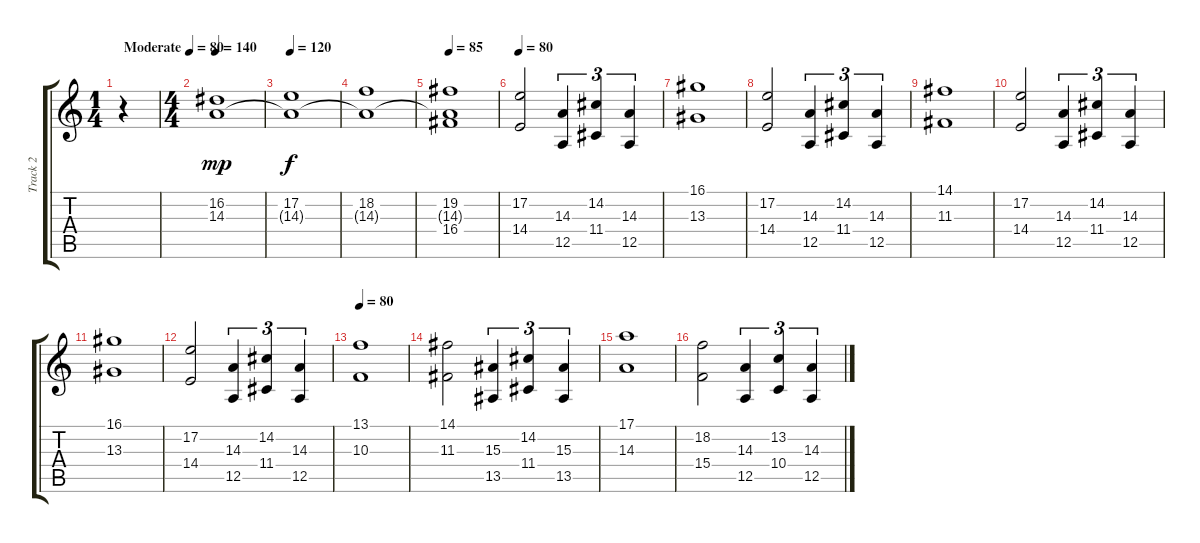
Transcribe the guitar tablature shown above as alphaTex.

\track ("Track 2" "Track 2") {instrument fx6goblins}
\staff {score tabs}
\tuning (E4 B3 G3 D3 A2 E2) {hide}
\ts (1 4)
\tempo (80 "Moderate")
\clef g2
\ks c
r.4{dy mp volume 0 instrument fx6goblins} |
\ts (4 4)
\tempo 140
(16.2 14.3).1{volume 13} |
\tempo 120
(17.2 14.3{t}).1{dy f} |
(18.2 14.3{t}).1 |
\tempo 85
(19.2 14.3{t} 16.4).1 |
\tempo 80
(17.2 14.4).2 (14.3 12.5).4{tu (3 2)} (14.2 11.4).4{tu (3 2)} (14.3 12.5).4{tu (3 2)} |
(16.1 13.3).1 |
(17.2 14.4).2 (14.3 12.5).4{tu (3 2)} (14.2 11.4).4{tu (3 2)} (14.3 12.5).4{tu (3 2)} |
(14.1 11.3).1 |
(17.2 14.4).2 (14.3 12.5).4{tu (3 2)} (14.2 11.4).4{tu (3 2)} (14.3 12.5).4{tu (3 2)} |
(16.1 13.3).1 |
(17.2 14.4).2 (14.3 12.5).4{tu (3 2)} (14.2 11.4).4{tu (3 2)} (14.3 12.5).4{tu (3 2)} |
\tempo 80
(13.1 10.3).1 |
(14.1 11.3).2 (15.3 13.5).4{tu (3 2)} (14.2 11.4).4{tu (3 2)} (15.3 13.5).4{tu (3 2)} |
(17.1 14.3).1 |
(18.2 15.4).2 (14.3 12.5).4{tu (3 2)} (13.2 10.4).4{tu (3 2)} (14.3 12.5).4{tu (3 2)}
